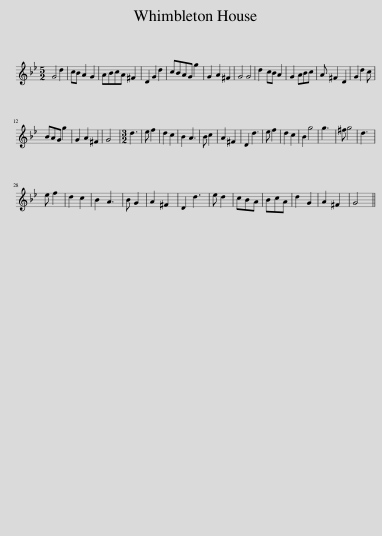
X:1
L:1/8
M:5/2
I:linebreak $
K:Gmin
V:1 treble
V:1
 G4 d2 | cB A2 G2 | ABcA ^F2 | D2 G2 d2 | cBAG g2 | %5
 G2 A2 ^F2 | G4 G4 | d2 cB A2 | G2 ABc | A ^F2 D2 | %10
 G2 d2 c |$ BAG g2 | G2 A2 ^F2 | G4 |[M:3/2] d3 | %15
 e f2 | d2 c2 | B2 A3 | B c2 | A2 ^F2 | %20
 D2 d3 | e f2 | d2 c2 | B2 g4 | g3 | %25
 ^f g4 | d3 |$ e f2 | d2 c2 | B2 A3 | %30
 B G2 | A2 ^F2 | D2 d3 | e d2 | cBA | %35
 BcA | d2 G2 | A2 ^F2 | G4 || %39
